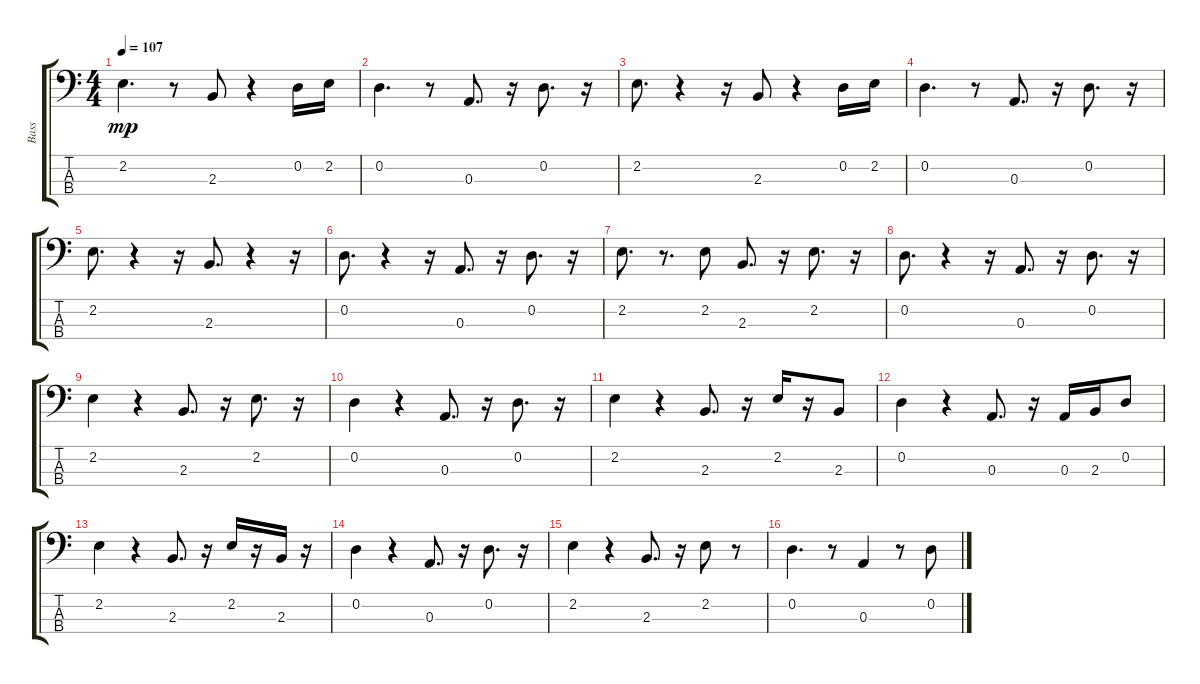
\track ("Bass" "Bass") {instrument electricbassfinger}
\staff {score tabs}
\tuning (G2 D2 A1 E1) {hide}
\ts (4 4)
\tempo 107
\clef f4
\ks c
2.2.4{d dy mp} r.8 2.3.8 r.4 0.2.16 2.2.16 |
0.2.4{d} r.8 0.3.8{d} r.16 0.2.8{d} r.16 |
2.2.8{d} r.4 r.16 2.3.8 r.4 0.2.16 2.2.16 |
0.2.4{d} r.8 0.3.8{d} r.16 0.2.8{d} r.16 |
2.2.8{d} r.4 r.16 2.3.8{d} r.4 r.16 |
0.2.8{d} r.4 r.16 0.3.8{d} r.16 0.2.8{d} r.16 |
2.2.8{d} r.8{d} 2.2.8 2.3.8{d} r.16 2.2.8{d} r.16 |
0.2.8{d} r.4 r.16 0.3.8{d} r.16 0.2.8{d} r.16 |
2.2.4 r.4 2.3.8{d} r.16 2.2.8{d} r.16 |
0.2.4 r.4 0.3.8{d} r.16 0.2.8{d} r.16 |
2.2.4 r.4 2.3.8{d} r.16 2.2.16 r.16 2.3.8 |
0.2.4 r.4 0.3.8{d} r.16 0.3.16 2.3.16 0.2.8 |
2.2.4 r.4 2.3.8{d} r.16 2.2.16 r.16 2.3.16 r.16 |
0.2.4 r.4 0.3.8{d} r.16 0.2.8{d} r.16 |
2.2.4 r.4 2.3.8{d} r.16 2.2.8 r.8 |
0.2.4{d} r.8 0.3.4 r.8 0.2.8
